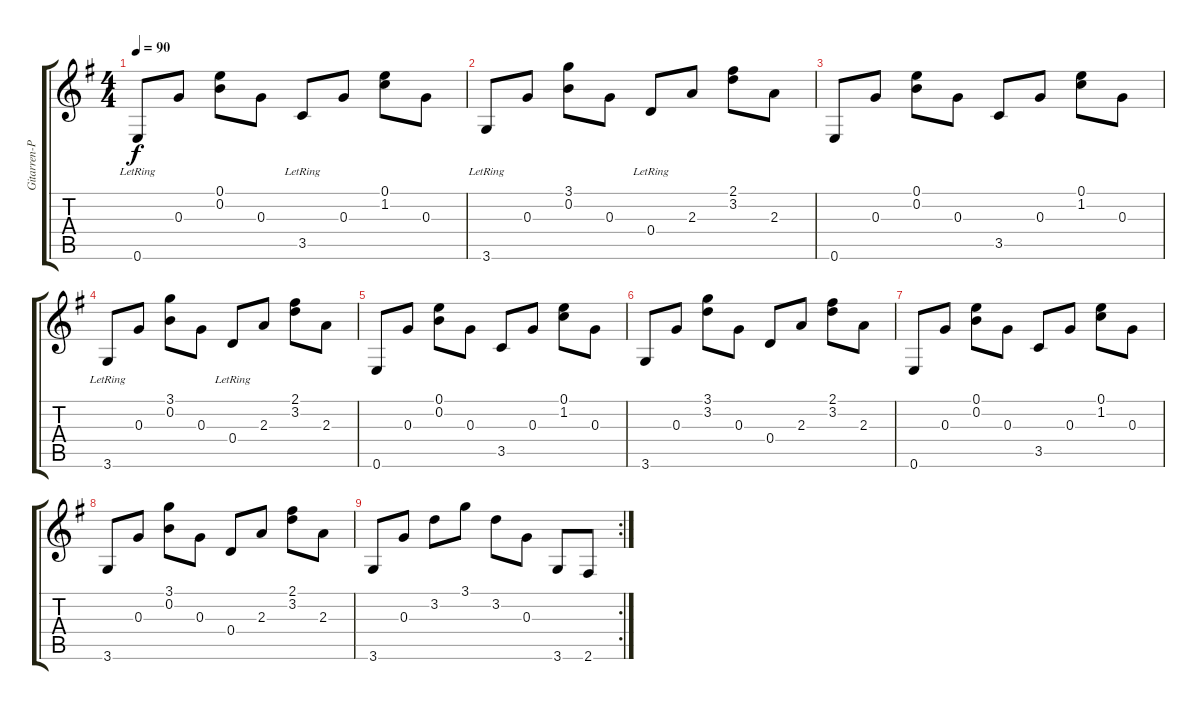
\track ("Gitarren-Picking" "Gitarren-P") {instrument acousticguitarsteel}
\staff {score tabs}
\tuning (E4 B3 G3 D3 A2 E2) {hide}
\ts (4 4)
\tempo 90
\clef g2
\ks g
0.6{lr}.8{dy f} 0.3.8 (0.1 0.2).8 0.3.8 3.5{lr}.8 0.3.8 (0.1 1.2).8 0.3.8 |
3.6{lr}.8 0.3.8 (3.1 0.2).8 0.3.8 0.4{lr}.8 2.3.8 (2.1 3.2).8 2.3.8 |
0.6.8 0.3.8 (0.1 0.2).8 0.3.8 3.5.8 0.3.8 (0.1 1.2).8 0.3.8 |
3.6{lr}.8 0.3.8 (3.1 0.2).8 0.3.8 0.4{lr}.8 2.3.8 (2.1 3.2).8 2.3.8 |
0.6.8 0.3.8 (0.1 0.2).8 0.3.8 3.5.8 0.3.8 (0.1 1.2).8 0.3.8 |
3.6.8 0.3.8 (3.1 3.2).8 0.3.8 0.4.8 2.3.8 (2.1 3.2).8 2.3.8 |
0.6.8 0.3.8 (0.1 0.2).8 0.3.8 3.5.8 0.3.8 (0.1 1.2).8 0.3.8 |
3.6.8 0.3.8 (3.1 0.2).8 0.3.8 0.4.8 2.3.8 (2.1 3.2).8 2.3.8 |
\rc 2
3.6.8 0.3.8 3.2.8 3.1.8 3.2.8 0.3.8 3.6.8 2.6.8
